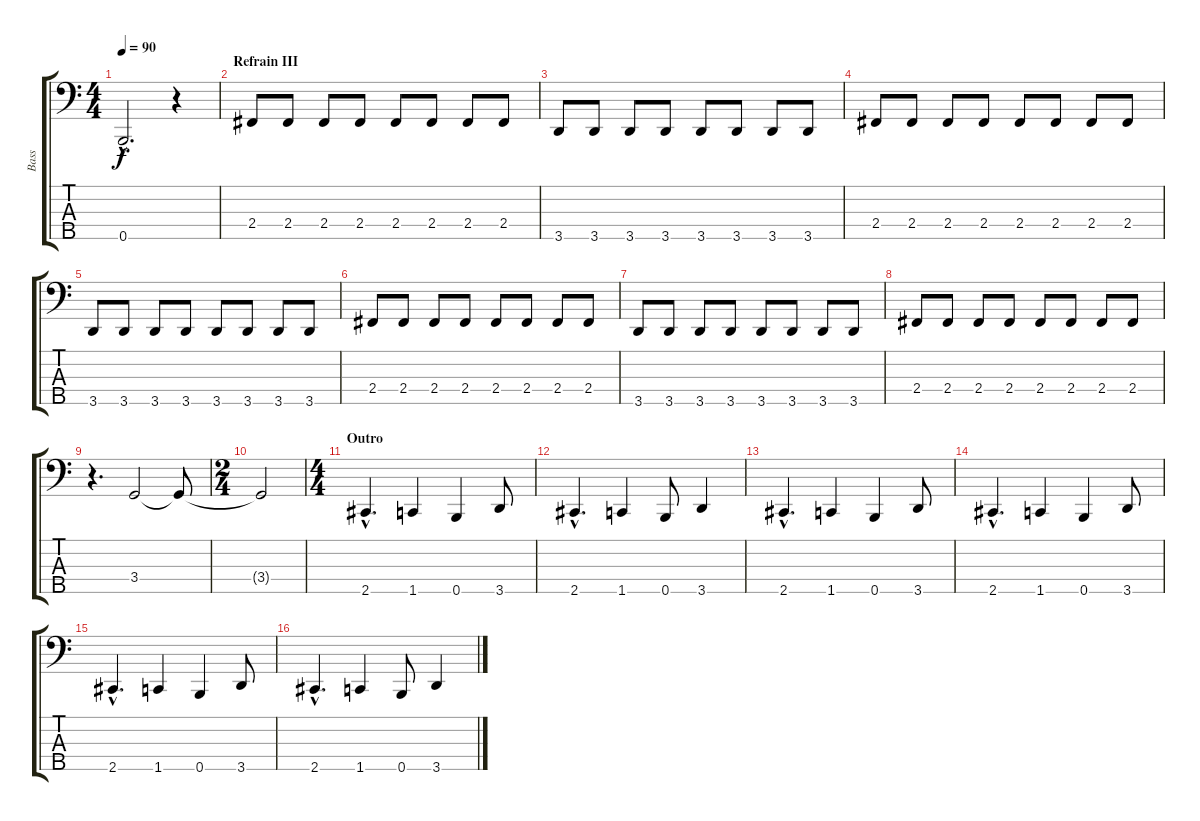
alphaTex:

\track ("Bass" "Bass") {instrument fretlessbass}
\staff {score tabs}
\tuning (G2 D2 A1 E1 B0) {hide}
\ts (4 4)
\tempo 90
\clef f4
\ks c
0.5{hac t}.2{d dy f} r.4 |
\section ("" "Refrain III")
2.4.8 2.4.8 2.4.8 2.4.8 2.4.8 2.4.8 2.4.8 2.4.8 |
3.5.8 3.5.8 3.5.8 3.5.8 3.5.8 3.5.8 3.5.8 3.5.8 |
2.4.8 2.4.8 2.4.8 2.4.8 2.4.8 2.4.8 2.4.8 2.4.8 |
3.5.8 3.5.8 3.5.8 3.5.8 3.5.8 3.5.8 3.5.8 3.5.8 |
2.4.8 2.4.8 2.4.8 2.4.8 2.4.8 2.4.8 2.4.8 2.4.8 |
3.5.8 3.5.8 3.5.8 3.5.8 3.5.8 3.5.8 3.5.8 3.5.8 |
2.4.8 2.4.8 2.4.8 2.4.8 2.4.8 2.4.8 2.4.8 2.4.8 |
r.4{d} 3.4.2 3.4{t}.8 |
\ts (2 4)
3.4{t}.2 |
\ts (4 4)
\section ("" "Outro")
2.5{hac}.4{d} 1.5.4 0.5.4 3.5.8 |
2.5{hac}.4{d} 1.5.4 0.5.8 3.5.4 |
2.5{hac}.4{d} 1.5.4 0.5.4 3.5.8 |
2.5{hac}.4{d} 1.5.4 0.5.4 3.5.8 |
2.5{hac}.4{d} 1.5.4 0.5.4 3.5.8 |
2.5{hac}.4{d} 1.5.4 0.5.8 3.5.4
